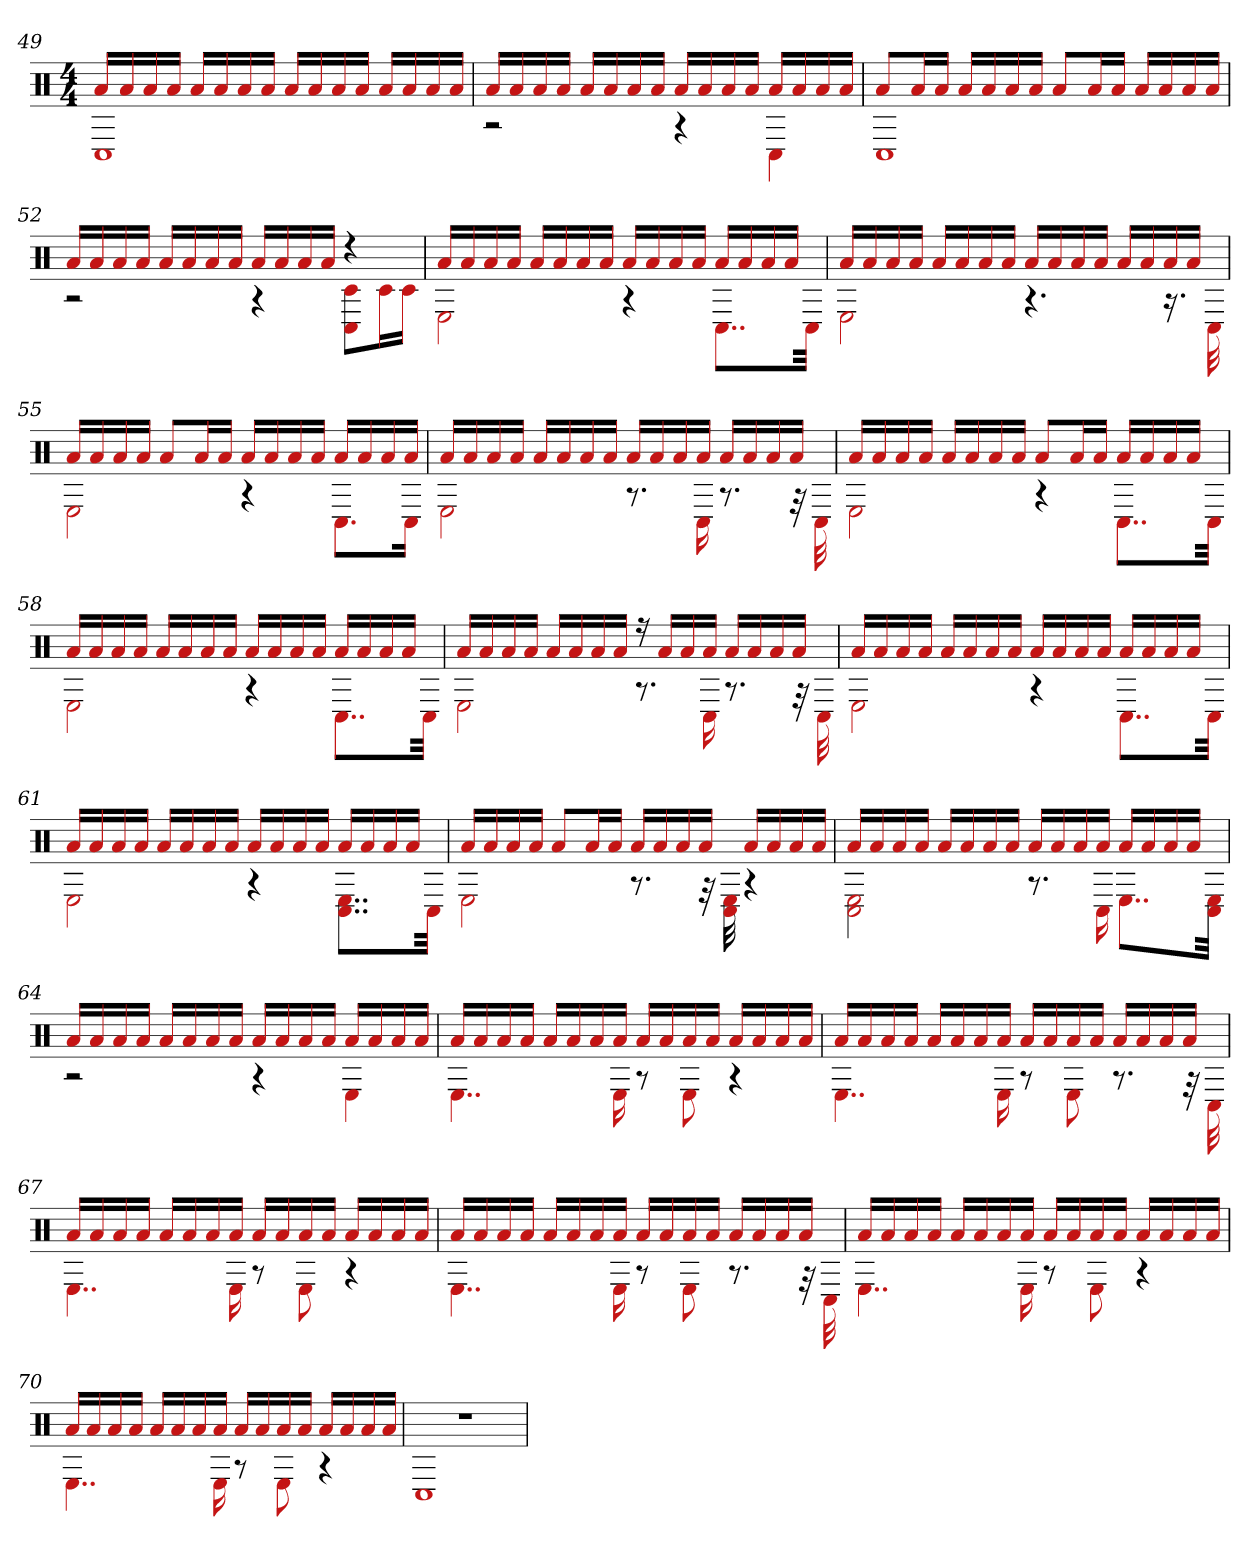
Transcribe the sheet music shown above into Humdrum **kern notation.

**kern
*part1
*staff1
*clefX
*k[]
*M4/4
=49
*^
16aLL	1C#
16a	.
16a	.
16aJJ	.
16aLL	.
16a	.
16a	.
16aJJ	.
16aLL	.
16a	.
16a	.
16aJJ	.
16aLL	.
16a	.
16a	.
16aJJ	.
=50	=50
16aLL	2r
16a	.
16a	.
16aJJ	.
16aLL	.
16a	.
16a	.
16aJJ	.
16aLL	4r
16a	.
16a	.
16aJJ	.
16aLL	4C#
16a	.
16a	.
16aJJ	.
=51	=51
8aL	1C#
16aL	.
16aJJ	.
16aLL	.
16a	.
16a	.
16aJJ	.
8aL	.
16aL	.
16aJJ	.
16aLL	.
16a	.
16a	.
16aJJ	.
=52	=52
16aLL	2r
16a	.
16a	.
16aJJ	.
16aLL	.
16a	.
16a	.
16aJJ	.
16aLL	4r
16a	.
16a	.
16aJJ	.
4r	8C# 8c#L
.	16c#L
.	16c#JJ
=53	=53
16aLL	2E
16a	.
16a	.
16aJJ	.
16aLL	.
16a	.
16a	.
16aJJ	.
16aLL	4r
16a	.
16a	.
16aJJ	.
16aLL	8..C#L
16a	.
16a	.
16aJJ	.
.	32C#Jkk
=54	=54
16aLL	2E
16a	.
16a	.
16aJJ	.
16aLL	.
16a	.
16a	.
16aJJ	.
16aLL	4.r
16a	.
16a	.
16aJJ	.
16aLL	.
16a	.
16a	16.r
16aJJ	.
.	32C#
=55	=55
16aLL	2E
16a	.
16a	.
16aJJ	.
8aL	.
16aL	.
16aJJ	.
16aLL	4r
16a	.
16a	.
16aJJ	.
16aLL	8.C#L
16a	.
16a	.
16aJJ	16C#Jk
=56	=56
16aLL	2E
16a	.
16a	.
16aJJ	.
16aLL	.
16a	.
16a	.
16aJJ	.
16aLL	8.r
16a	.
16a	.
16aJJ	16C#
16aLL	8.r
16a	.
16a	.
16aJJ	32r
.	32C#
=57	=57
16aLL	2E
16a	.
16a	.
16aJJ	.
16aLL	.
16a	.
16a	.
16aJJ	.
8aL	4r
16aL	.
16aJJ	.
16aLL	8..C#L
16a	.
16a	.
16aJJ	.
.	32C#Jkk
=58	=58
16aLL	2E
16a	.
16a	.
16aJJ	.
16aLL	.
16a	.
16a	.
16aJJ	.
16aLL	4r
16a	.
16a	.
16aJJ	.
16aLL	8..C#L
16a	.
16a	.
16aJJ	.
.	32C#Jkk
=59	=59
16aLL	2E
16a	.
16a	.
16aJJ	.
16aLL	.
16a	.
16a	.
16aJJ	.
16r	8.r
16aLL	.
16a	.
16aJJ	16C#
16aLL	8.r
16a	.
16a	.
16aJJ	32r
.	32C#
=60	=60
16aLL	2E
16a	.
16a	.
16aJJ	.
16aLL	.
16a	.
16a	.
16aJJ	.
16aLL	4r
16a	.
16a	.
16aJJ	.
16aLL	8..C#L
16a	.
16a	.
16aJJ	.
.	32C#Jkk
=61	=61
16aLL	2E
16a	.
16a	.
16aJJ	.
16aLL	.
16a	.
16a	.
16aJJ	.
16aLL	4r
16a	.
16a	.
16aJJ	.
16aLL	8..C# 8..EL
16a	.
16a	.
16aJJ	.
.	32C#Jkk
=62	=62
16aLL	2E
16a	.
16a	.
16aJJ	.
8aL	.
16aL	.
16aJJ	.
16aLL	8.r
16a	.
16a	.
16aJJ	32r
.	32C# 32E
16aLL	4r
16a	.
16a	.
16aJJ	.
=63	=63
16aLL	2C# 2E
16a	.
16a	.
16aJJ	.
16aLL	.
16a	.
16a	.
16aJJ	.
16aLL	8.r
16a	.
16a	.
16aJJ	16C#
16aLL	8..EL
16a	.
16a	.
16aJJ	.
.	32C# 32EJkk
=64	=64
16aLL	2r
16a	.
16a	.
16aJJ	.
16aLL	.
16a	.
16a	.
16aJJ	.
16aLL	4r
16a	.
16a	.
16aJJ	.
16aLL	4E
16a	.
16a	.
16aJJ	.
=65	=65
16aLL	4..E
16a	.
16a	.
16aJJ	.
16aLL	.
16a	.
16a	.
16aJJ	16E
16aLL	8r
16a	.
16a	8E
16aJJ	.
16aLL	4r
16a	.
16a	.
16aJJ	.
=66	=66
16aLL	4..E
16a	.
16a	.
16aJJ	.
16aLL	.
16a	.
16a	.
16aJJ	16E
16aLL	8r
16a	.
16a	8E
16aJJ	.
16aLL	8.r
16a	.
16a	.
16aJJ	32r
.	32C#
=67	=67
16aLL	4..E
16a	.
16a	.
16aJJ	.
16aLL	.
16a	.
16a	.
16aJJ	16E
16aLL	8r
16a	.
16a	8E
16aJJ	.
16aLL	4r
16a	.
16a	.
16aJJ	.
=68	=68
16aLL	4..E
16a	.
16a	.
16aJJ	.
16aLL	.
16a	.
16a	.
16aJJ	16E
16aLL	8r
16a	.
16a	8E
16aJJ	.
16aLL	8.r
16a	.
16a	.
16aJJ	32r
.	32C#
=69	=69
16aLL	4..E
16a	.
16a	.
16aJJ	.
16aLL	.
16a	.
16a	.
16aJJ	16E
16aLL	8r
16a	.
16a	8E
16aJJ	.
16aLL	4r
16a	.
16a	.
16aJJ	.
=70	=70
16aLL	4..E
16a	.
16a	.
16aJJ	.
16aLL	.
16a	.
16a	.
16aJJ	16E
16aLL	8r
16a	.
16a	8E
16aJJ	.
16aLL	4r
16a	.
16a	.
16aJJ	.
=71	=71
1r	1C#
*v	*v
=
*-
